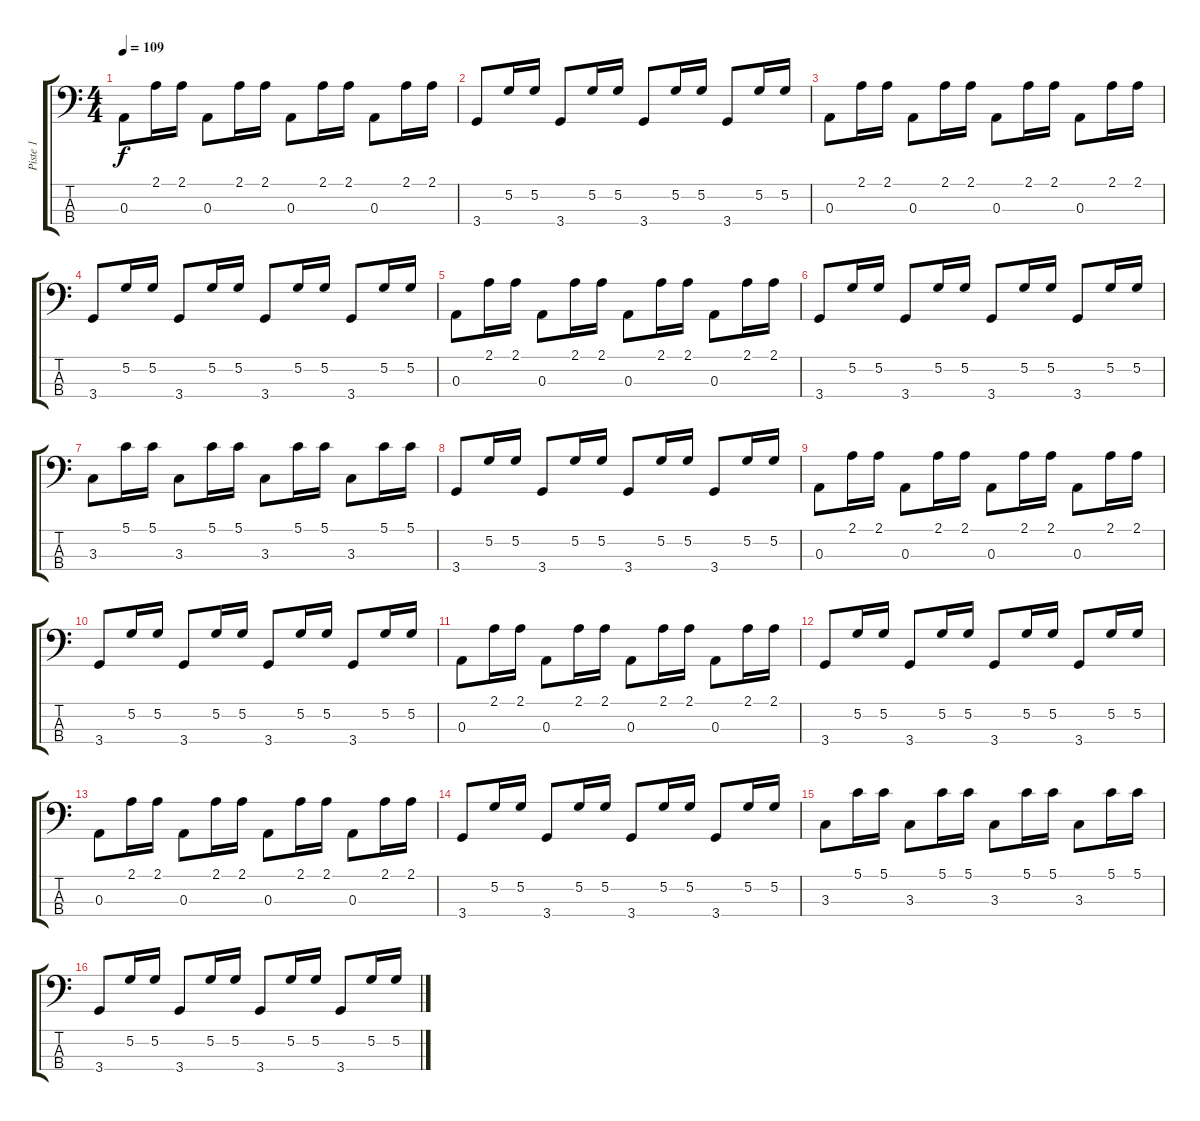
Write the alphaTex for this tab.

\track ("Piste 1" "Piste 1") {instrument electricbasspick}
\staff {score tabs}
\tuning (G2 D2 A1 E1) {hide}
\ts (4 4)
\tempo 109
\clef f4
\ks c
0.3.8{dy f} 2.1.16 2.1.16 0.3.8 2.1.16 2.1.16 0.3.8 2.1.16 2.1.16 0.3.8 2.1.16 2.1.16 |
3.4.8 5.2.16 5.2.16 3.4.8 5.2.16 5.2.16 3.4.8 5.2.16 5.2.16 3.4.8 5.2.16 5.2.16 |
0.3.8 2.1.16 2.1.16 0.3.8 2.1.16 2.1.16 0.3.8 2.1.16 2.1.16 0.3.8 2.1.16 2.1.16 |
3.4.8 5.2.16 5.2.16 3.4.8 5.2.16 5.2.16 3.4.8 5.2.16 5.2.16 3.4.8 5.2.16 5.2.16 |
0.3.8 2.1.16 2.1.16 0.3.8 2.1.16 2.1.16 0.3.8 2.1.16 2.1.16 0.3.8 2.1.16 2.1.16 |
3.4.8 5.2.16 5.2.16 3.4.8 5.2.16 5.2.16 3.4.8 5.2.16 5.2.16 3.4.8 5.2.16 5.2.16 |
3.3.8 5.1.16 5.1.16 3.3.8 5.1.16 5.1.16 3.3.8 5.1.16 5.1.16 3.3.8 5.1.16 5.1.16 |
3.4.8 5.2.16 5.2.16 3.4.8 5.2.16 5.2.16 3.4.8 5.2.16 5.2.16 3.4.8 5.2.16 5.2.16 |
0.3.8 2.1.16 2.1.16 0.3.8 2.1.16 2.1.16 0.3.8 2.1.16 2.1.16 0.3.8 2.1.16 2.1.16 |
3.4.8 5.2.16 5.2.16 3.4.8 5.2.16 5.2.16 3.4.8 5.2.16 5.2.16 3.4.8 5.2.16 5.2.16 |
0.3.8 2.1.16 2.1.16 0.3.8 2.1.16 2.1.16 0.3.8 2.1.16 2.1.16 0.3.8 2.1.16 2.1.16 |
3.4.8 5.2.16 5.2.16 3.4.8 5.2.16 5.2.16 3.4.8 5.2.16 5.2.16 3.4.8 5.2.16 5.2.16 |
0.3.8 2.1.16 2.1.16 0.3.8 2.1.16 2.1.16 0.3.8 2.1.16 2.1.16 0.3.8 2.1.16 2.1.16 |
3.4.8 5.2.16 5.2.16 3.4.8 5.2.16 5.2.16 3.4.8 5.2.16 5.2.16 3.4.8 5.2.16 5.2.16 |
3.3.8 5.1.16 5.1.16 3.3.8 5.1.16 5.1.16 3.3.8 5.1.16 5.1.16 3.3.8 5.1.16 5.1.16 |
3.4.8 5.2.16 5.2.16 3.4.8 5.2.16 5.2.16 3.4.8 5.2.16 5.2.16 3.4.8 5.2.16 5.2.16
